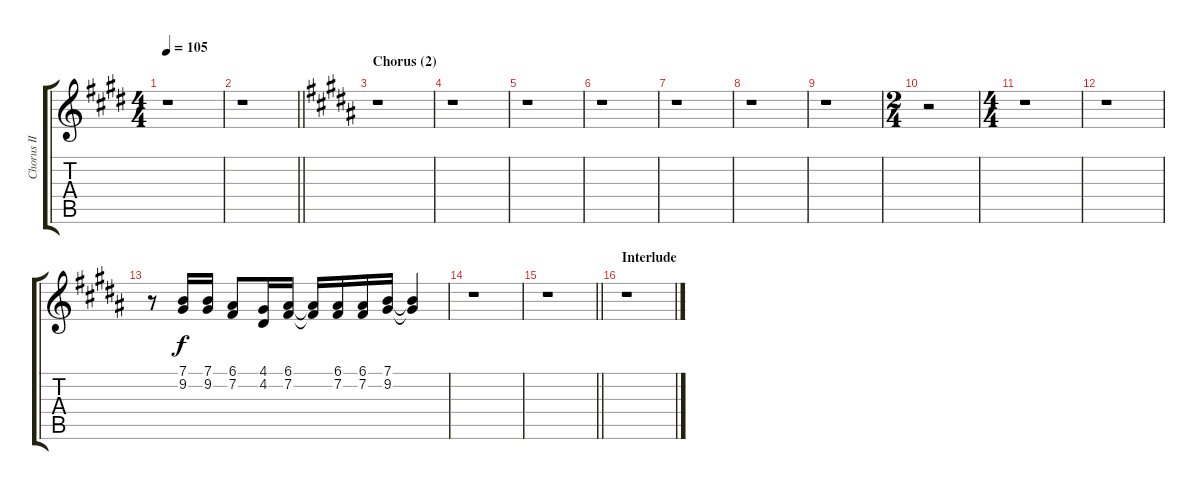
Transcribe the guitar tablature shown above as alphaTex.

\track ("Chorus II" "Chorus II") {instrument sopranosax}
\staff {score tabs}
\tuning (E4 B3 G3 D3 A2 E2) {hide}
\ts (4 4)
\tempo 105
\clef g2
\ks e
r.1{dy f} |
\barLineRight lightlight
r.1 |
\section ("" "Chorus (2)")
\ks g#minor
r.1 |
r.1 |
r.1 |
r.1 |
r.1 |
r.1 |
r.1 |
\ts (2 4)
r.2 |
\ts (4 4)
r.1 |
r.1 |
r.8 (7.1 9.2).16 (7.1 9.2).16 (6.1 7.2).8 (4.1 4.2).16 (6.1 7.2).16 (6.1{t} 7.2{t}).16 (6.1 7.2).16 (6.1 7.2).16 (7.1 9.2).16 (7.1{t} 9.2{t}).4 |
r.1 |
\barLineRight lightlight
r.1 |
\section ("" "Interlude")
r.1
